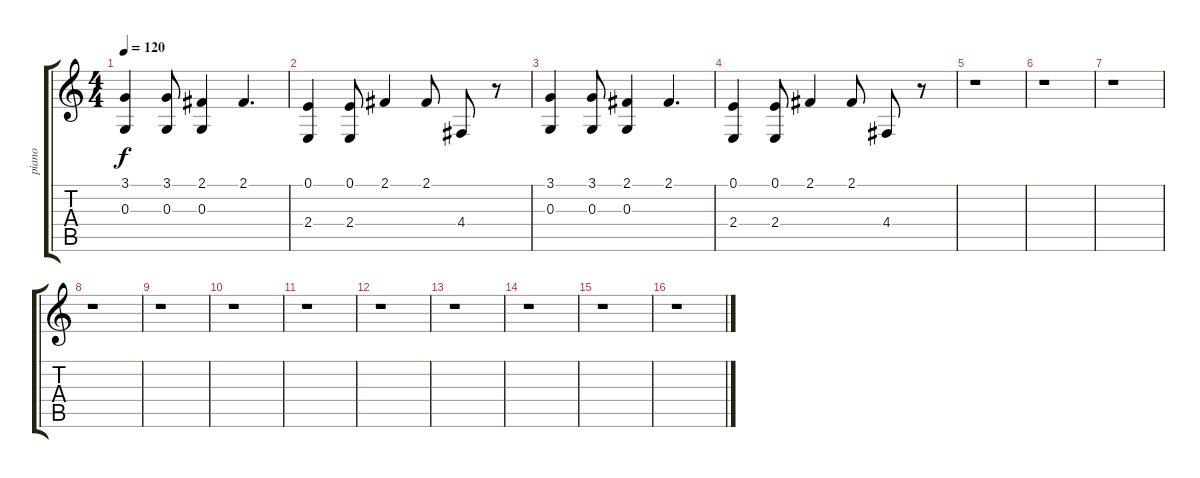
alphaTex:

\track ("piano" "piano") {instrument harpsichord}
\staff {score tabs}
\tuning (E4 B3 G3 D3 A2 E2) {hide}
\ts (4 4)
\tempo 120
\clef g2
\ks c
(3.1 0.3).4{dy f} (3.1 0.3).8 (2.1 0.3).4 2.1.4{d} |
(0.1 2.4).4 (0.1 2.4).8 2.1.4 2.1.8 4.4.8 r.8 |
(3.1 0.3).4 (3.1 0.3).8 (2.1 0.3).4 2.1.4{d} |
(0.1 2.4).4 (0.1 2.4).8 2.1.4 2.1.8 4.4.8 r.8 |
r.1 |
r.1 |
r.1 |
r.1 |
r.1 |
r.1 |
r.1 |
r.1 |
r.1 |
r.1 |
r.1 |
r.1
